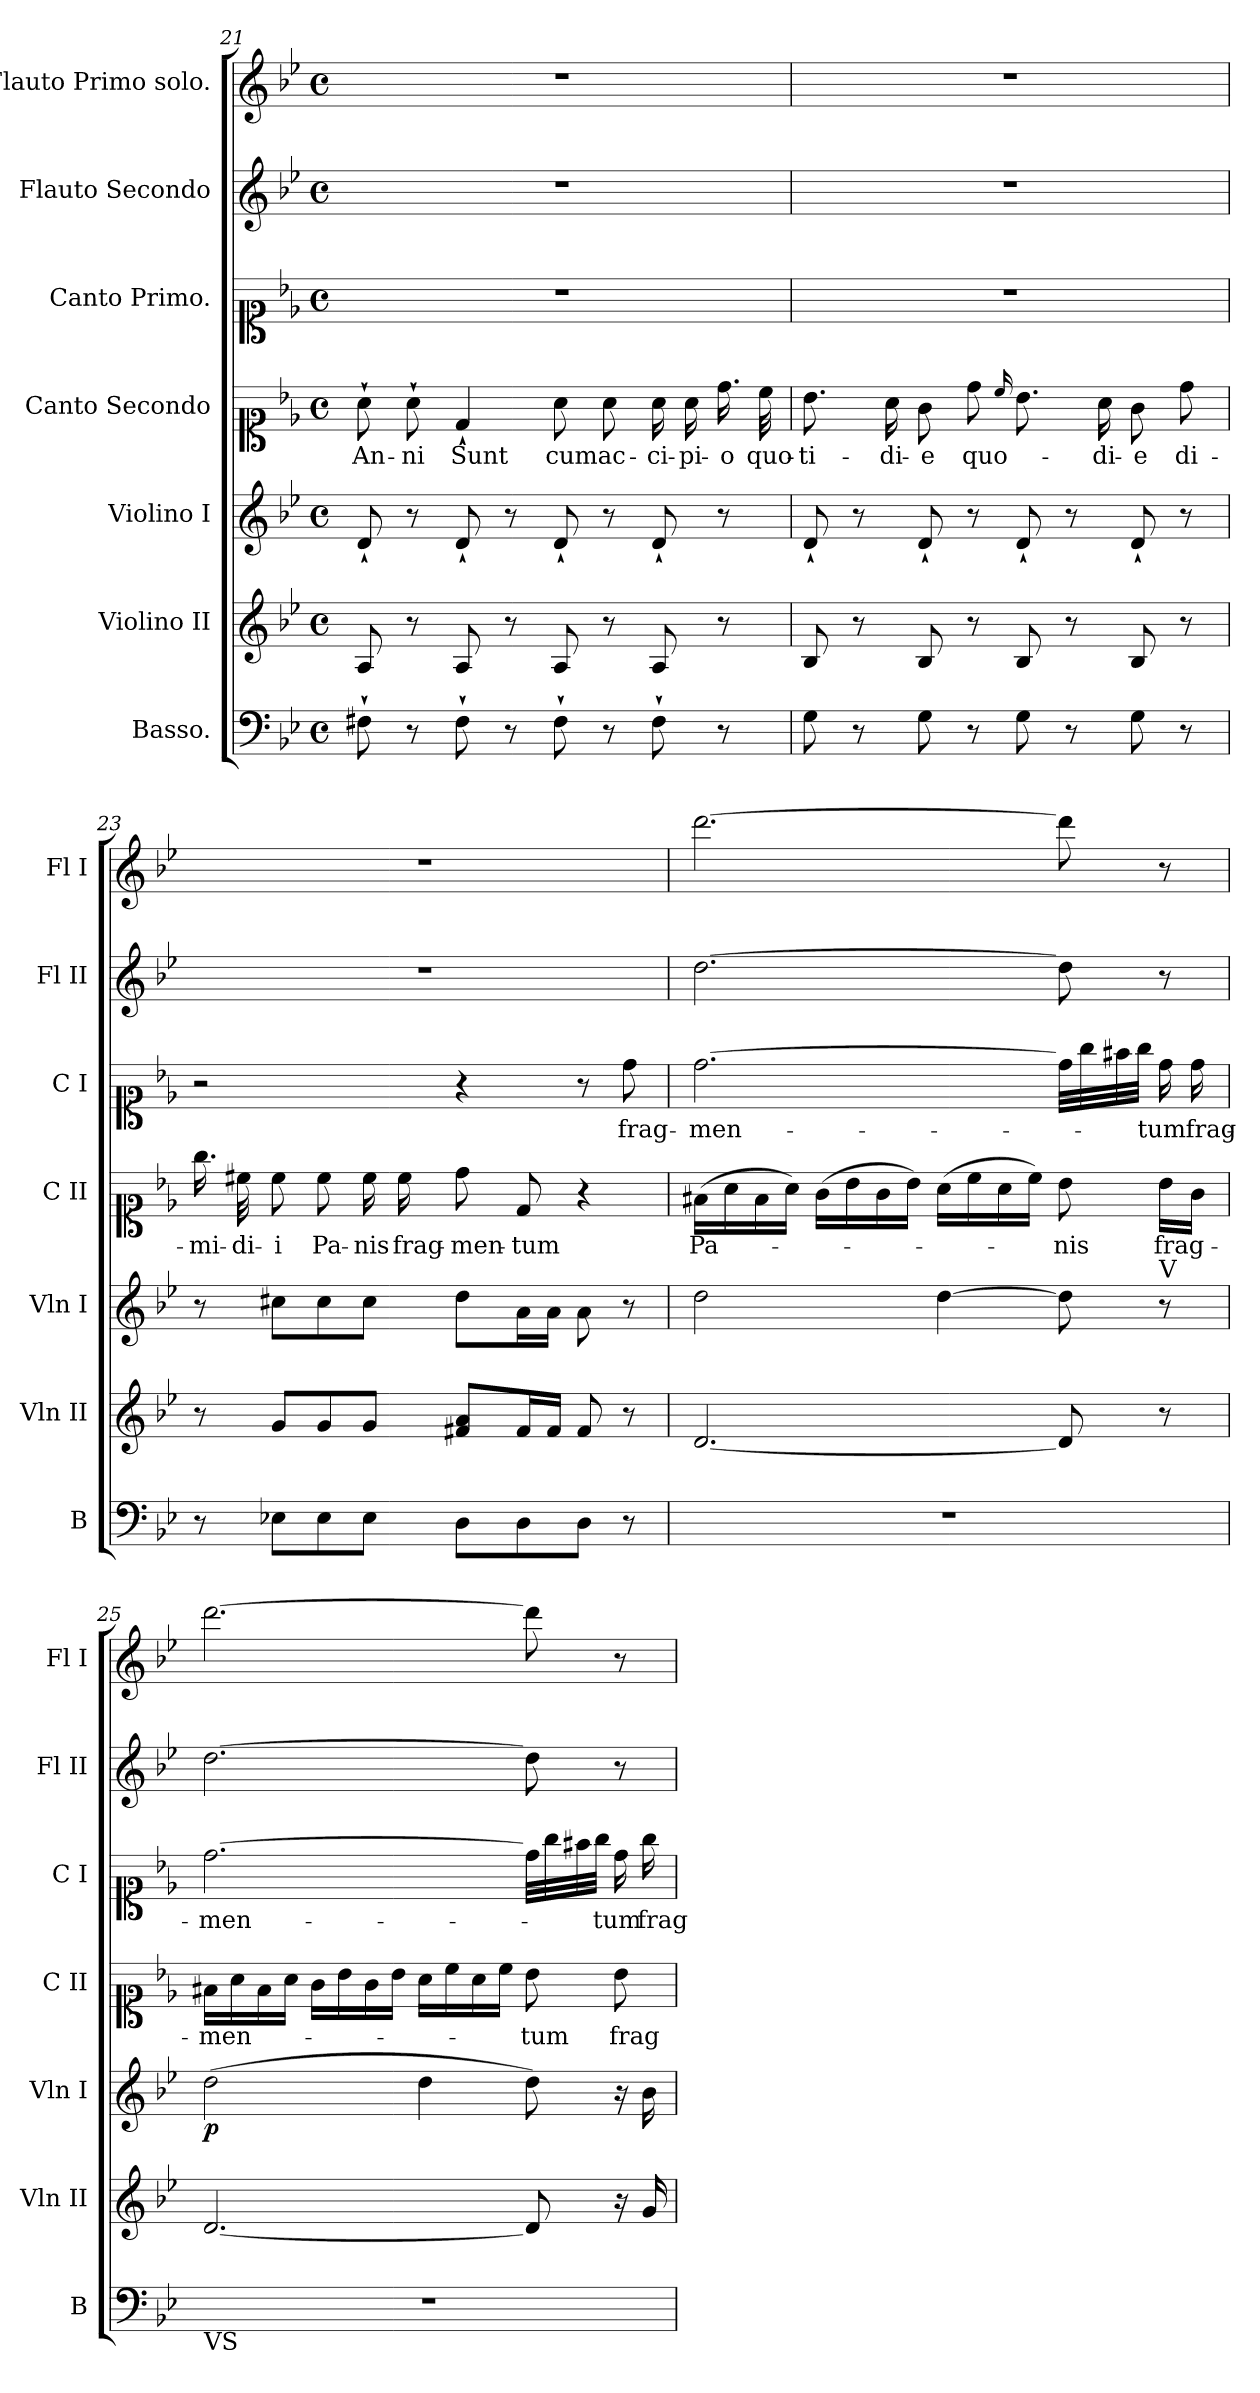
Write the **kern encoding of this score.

**kern	**kern	**kern	**dynam	**kern	**text	**kern	**text	**kern	**dynam	**kern	**dynam
*part7	*part6	*part5	*part5	*part4	*part4	*part3	*part3	*part2	*part2	*part1	*part1
*staff7	*staff6	*staff5	*staff5	*staff4	*staff4	*staff3	*staff3	*staff2	*staff2	*staff1	*staff1
*I"Basso.	*I"Violino II	*I"Violino I	*	*I"Canto Secondo	*	*I"Canto Primo.	*	*I"Flauto Secondo	*	*I"Flauto Primo solo.	*
*I'B	*I'Vln II	*I'Vln I	*	*I'C II	*	*I'C I	*	*I'Fl II	*	*I'Fl I	*
*clefF4	*clefG2	*clefG2	*	*clefC1	*	*clefC1	*	*clefG2	*	*clefG2	*
*k[b-e-]	*k[b-e-]	*k[b-e-]	*	*k[b-e-]	*	*k[b-e-]	*	*k[b-e-]	*	*k[b-e-]	*
*g:	*g:	*g:	*	*g:	*	*g:	*	*g:	*	*g:	*
*M4/4	*M4/4	*M4/4	*	*M4/4	*	*M4/4	*	*M4/4	*	*M4/4	*
*met(c)	*met(c)	*met(c)	*	*met(c)	*	*met(c)	*	*met(c)	*	*met(c)	*
=21	=21	=21	=21	=21	=21	=21	=21	=21	=21	=21	=21
8F#X`\	8A/	8d`>/	.	8a`\	An-	1r	.	1r	.	1r	.
8r	8r	8r	.	8a`\	-ni	.	.	.	.	.	.
8F#`\	8A/	8d`>/	.	4d`/	Sunt	.	.	.	.	.	.
8r	8r	8r	.	.	.	.	.	.	.	.	.
8F#`\	8A/	8d`>/	.	8a\	cum	.	.	.	.	.	.
8r	8r	8r	.	8a\	ac-	.	.	.	.	.	.
8F#`\	8A/	8d`>/	.	16a\	-ci-	.	.	.	.	.	.
.	.	.	.	16a\	-pi-	.	.	.	.	.	.
8r	8r	8r	.	16.dd\	-o	.	.	.	.	.	.
.	.	.	.	32cc\	quo-	.	.	.	.	.	.
=22	=22	=22	=22	=22	=22	=22	=22	=22	=22	=22	=22
8G\	8B-/	8d`>/	.	8.b-\	-ti-	1r	.	1r	.	1r	.
8r	8r	8r	.	.	.	.	.	.	.	.	.
.	.	.	.	16a\	-di-	.	.	.	.	.	.
8G\	8B-/	8d`>/	.	8g\	-e	.	.	.	.	.	.
8r	8r	8r	.	8dd\	quo-	.	.	.	.	.	.
.	.	.	.	16qqcc/	.	.	.	.	.	.	.
8G\	8B-/	8d`>/	.	8.b-\	.	.	.	.	.	.	.
8r	8r	8r	.	.	.	.	.	.	.	.	.
.	.	.	.	16a\	-di-	.	.	.	.	.	.
8G\	8B-/	8d`>/	.	8g\	-e	.	.	.	.	.	.
8r	8r	8r	.	8dd\	di-	.	.	.	.	.	.
=23	=23	=23	=23	=23	=23	=23	=23	=23	=23	=23	=23
8r	8r	8r	.	16.gg\	-mi-	2r	.	1r	.	1r	.
.	.	.	.	32cc#X\	-di-	.	.	.	.	.	.
8E-X\L	8g/L	8cc#X\L	.	8cc#\	-i	.	.	.	.	.	.
8E-\	8g/	8cc#\	.	8cc#\	Pa-	.	.	.	.	.	.
8E-\J	8g/J	8cc#\J	.	16cc#\	-nis	.	.	.	.	.	.
.	.	.	.	16cc#\	frag-	.	.	.	.	.	.
8D\L	8f#X/ 8a/L	8dd\L	.	8dd\	-men-	4r	.	.	.	.	.
8D\	16f#/L	16a\L	.	8d/	-tum	.	.	.	.	.	.
.	16f#/JJ	16a\JJ	.	.	.	.	.	.	.	.	.
8D\J	8f#/	8a\	.	4r	.	8r	.	.	.	.	.
8r	8r	8r	.	.	.	8dd\	frag-	.	.	.	.
=24	=24	=24	=24	=24	=24	=24	=24	=24	=24	=24	=24
!	!	!	!	!	!	!	!	!	!LO:DY:b	!	!LO:DY:b
1r	[2.d/	2dd\	.	(16f#X\LL	Pa-	[2.dd\	-men-	[2.dd\	pianiſs	[2.ddd\	pianiſsimo
.	.	.	.	16a\	.	.	.	.	.	.	.
.	.	.	.	16f#\	.	.	.	.	.	.	.
.	.	.	.	16a\JJ)	.	.	.	.	.	.	.
.	.	.	.	(16g\LL	.	.	.	.	.	.	.
.	.	.	.	16b-\	.	.	.	.	.	.	.
.	.	.	.	16g\	.	.	.	.	.	.	.
.	.	.	.	16b-\JJ)	.	.	.	.	.	.	.
.	.	[4dd\	.	(16a\LL	.	.	.	.	.	.	.
.	.	.	.	16cc\	.	.	.	.	.	.	.
.	.	.	.	16a\	.	.	.	.	.	.	.
.	.	.	.	16cc\JJ)	.	.	.	.	.	.	.
.	8d/]	8dd\]	.	8b-\	-nis	32dd\LLL]	.	8dd\]	.	8ddd\]	.
.	.	.	.	.	.	32gg\	.	.	.	.	.
.	.	.	.	.	.	32ff#X\	.	.	.	.	.
.	.	.	.	.	.	32gg\JJJ	.	.	.	.	.
!	!	!LO:TX:a:t=V	!	!	!	!	!	!	!	!	!
.	8r	8r	.	16b-\LL	frag-	16dd\	-tum	8r	.	8r	.
.	.	.	.	16g\JJ	.	16dd\	frag-	.	.	.	.
=25	=25	=25	=25	=25	=25	=25	=25	=25	=25	=25	=25
!LO:TX:b:t=VS	!	!	!	!	!	!	!	!	!	!	!
1r	[2.d/	(2dd\	p	16f#X\LL	-men-	[2.dd\	-men-	[2.dd\	.	[2.ddd\	.
.	.	.	.	16a\	.	.	.	.	.	.	.
.	.	.	.	16f#\	.	.	.	.	.	.	.
.	.	.	.	16a\JJ	.	.	.	.	.	.	.
.	.	.	.	16g\LL	.	.	.	.	.	.	.
.	.	.	.	16b-\	.	.	.	.	.	.	.
.	.	.	.	16g\	.	.	.	.	.	.	.
.	.	.	.	16b-\JJ	.	.	.	.	.	.	.
.	.	4dd\	.	16a\LL	.	.	.	.	.	.	.
.	.	.	.	16cc\	.	.	.	.	.	.	.
.	.	.	.	16a\	.	.	.	.	.	.	.
.	.	.	.	16cc\JJ	.	.	.	.	.	.	.
.	8d/]	8dd\)	.	8b-\	-tum	32dd\LLL]	.	8dd\]	.	8ddd\]	.
.	.	.	.	.	.	32gg\	.	.	.	.	.
.	.	.	.	.	.	32ff#X\	.	.	.	.	.
.	.	.	.	.	.	32gg\JJJ	.	.	.	.	.
.	16r	16r	.	8b-\	frag-	16dd\	-tum	8r	.	8r	.
.	16g/	16b-\	.	.	.	16gg\	frag-	.	.	.	.
=	=	=	=	=	=	=	=	=	=	=	=
*-	*-	*-	*-	*-	*-	*-	*-	*-	*-	*-	*-
